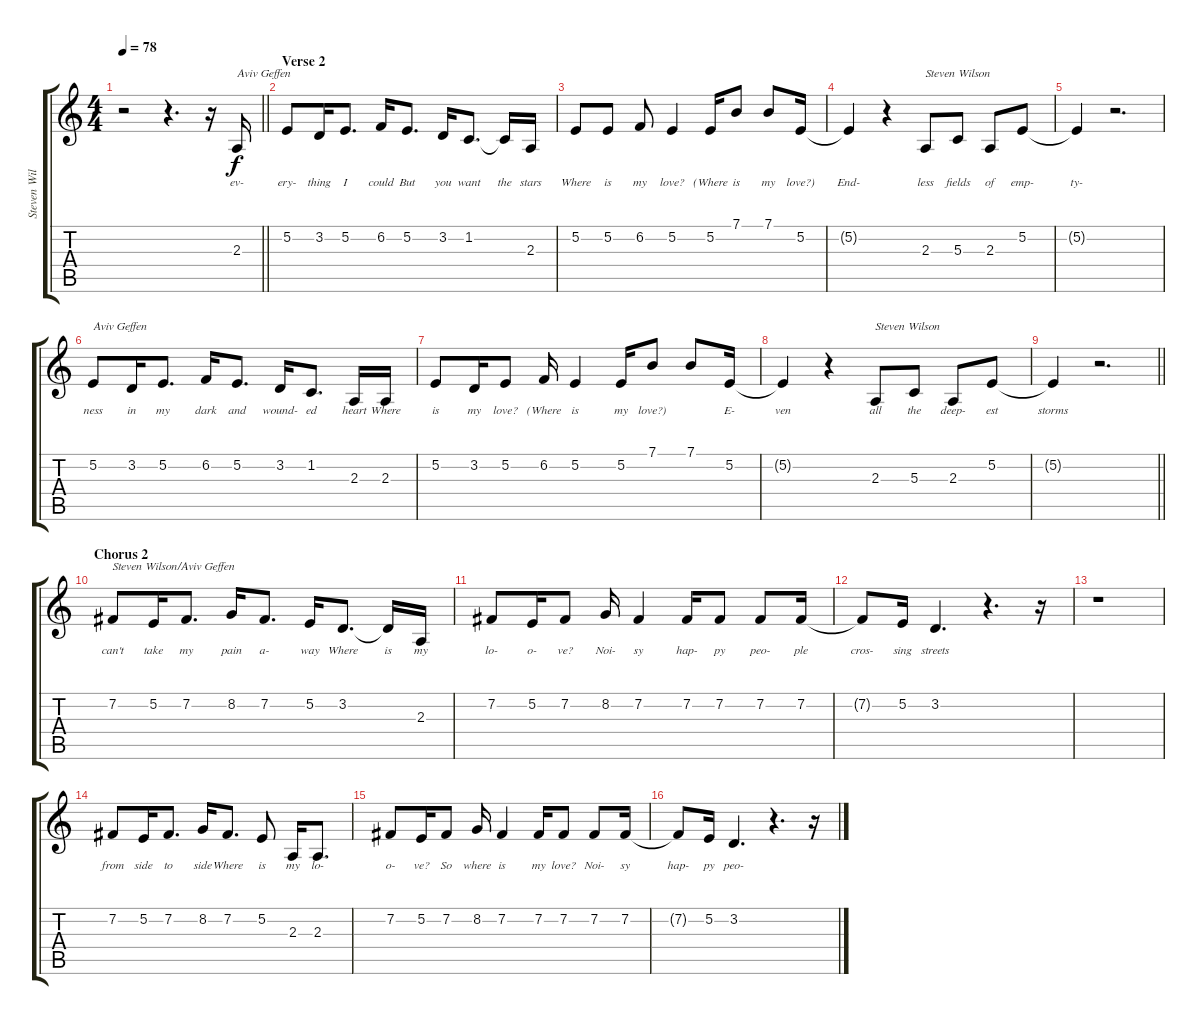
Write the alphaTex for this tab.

\track ("Steven Wilson/Aviv Geffen (Vocals)" "Steven Wil") {instrument oboe}
\staff {score tabs}
\tuning (E4 B3 G3 D3 A2 E2) {hide}
\ts (4 4)
\tempo 78
\clef g2
\barLineRight lightlight
\ks c
r.2{dy f} r.4{d} r.16 2.3.16{txt "Aviv Geffen" lyrics (0 "ev-") lyrics (1 "") lyrics (2 "") lyrics (3 "") lyrics (4 "")} |
\section ("" "Verse 2")
5.2.8{lyrics (0 "ery-") lyrics (1 "") lyrics (2 "") lyrics (3 "") lyrics (4 "")} 3.2.16{lyrics (0 "thing") lyrics (1 "") lyrics (2 "") lyrics (3 "") lyrics (4 "")} 5.2.8{d lyrics (0 "I") lyrics (1 "") lyrics (2 "") lyrics (3 "") lyrics (4 "")} 6.2.16{lyrics (0 "could") lyrics (1 "") lyrics (2 "") lyrics (3 "") lyrics (4 "")} 5.2.8{d lyrics (0 "But") lyrics (1 "") lyrics (2 "") lyrics (3 "") lyrics (4 "")} 3.2.16{lyrics (0 "you") lyrics (1 "") lyrics (2 "") lyrics (3 "") lyrics (4 "")} 1.2.8{d lyrics (0 "want") lyrics (1 "") lyrics (2 "") lyrics (3 "") lyrics (4 "")} 1.2{t}.16{lyrics (0 "the") lyrics (1 "") lyrics (2 "") lyrics (3 "") lyrics (4 "")} 2.3.16{lyrics (0 "stars") lyrics (1 "") lyrics (2 "") lyrics (3 "") lyrics (4 "")} |
5.2.8{lyrics (0 "Where") lyrics (1 "") lyrics (2 "") lyrics (3 "") lyrics (4 "")} 5.2.8{lyrics (0 "is") lyrics (1 "") lyrics (2 "") lyrics (3 "") lyrics (4 "")} 6.2.8{lyrics (0 "my") lyrics (1 "") lyrics (2 "") lyrics (3 "") lyrics (4 "")} 5.2.4{lyrics (0 "love?") lyrics (1 "") lyrics (2 "") lyrics (3 "") lyrics (4 "")} 5.2.16{lyrics (0 "(Where") lyrics (1 "") lyrics (2 "") lyrics (3 "") lyrics (4 "")} 7.1.8{lyrics (0 "is") lyrics (1 "") lyrics (2 "") lyrics (3 "") lyrics (4 "")} 7.1.8{lyrics (0 "my") lyrics (1 "") lyrics (2 "") lyrics (3 "") lyrics (4 "")} 5.2.16{lyrics (0 "love?)") lyrics (1 "") lyrics (2 "") lyrics (3 "") lyrics (4 "")} |
5.2{t}.4{lyrics (0 "End-") lyrics (1 "") lyrics (2 "") lyrics (3 "") lyrics (4 "")} r.4 2.3.8{txt "Steven Wilson" lyrics (0 "less") lyrics (1 "") lyrics (2 "") lyrics (3 "") lyrics (4 "")} 5.3.8{lyrics (0 "fields") lyrics (1 "") lyrics (2 "") lyrics (3 "") lyrics (4 "")} 2.3.8{lyrics (0 "of") lyrics (1 "") lyrics (2 "") lyrics (3 "") lyrics (4 "")} 5.2.8{lyrics (0 "emp-") lyrics (1 "") lyrics (2 "") lyrics (3 "") lyrics (4 "")} |
5.2{t}.4{lyrics (0 "ty-") lyrics (1 "") lyrics (2 "") lyrics (3 "") lyrics (4 "")} r.2{d} |
5.2.8{txt "Aviv Geffen" lyrics (0 "ness") lyrics (1 "") lyrics (2 "") lyrics (3 "") lyrics (4 "")} 3.2.16{lyrics (0 "in") lyrics (1 "") lyrics (2 "") lyrics (3 "") lyrics (4 "")} 5.2.8{d lyrics (0 "my") lyrics (1 "") lyrics (2 "") lyrics (3 "") lyrics (4 "")} 6.2.16{lyrics (0 "dark") lyrics (1 "") lyrics (2 "") lyrics (3 "") lyrics (4 "")} 5.2.8{d lyrics (0 "and") lyrics (1 "") lyrics (2 "") lyrics (3 "") lyrics (4 "")} 3.2.16{lyrics (0 "wound-") lyrics (1 "") lyrics (2 "") lyrics (3 "") lyrics (4 "")} 1.2.8{d lyrics (0 "ed") lyrics (1 "") lyrics (2 "") lyrics (3 "") lyrics (4 "")} 2.3.16{lyrics (0 "heart") lyrics (1 "") lyrics (2 "") lyrics (3 "") lyrics (4 "")} 2.3.16{lyrics (0 "Where") lyrics (1 "") lyrics (2 "") lyrics (3 "") lyrics (4 "")} |
5.2.8{lyrics (0 "is") lyrics (1 "") lyrics (2 "") lyrics (3 "") lyrics (4 "")} 3.2.16{lyrics (0 "my") lyrics (1 "") lyrics (2 "") lyrics (3 "") lyrics (4 "")} 5.2.8{lyrics (0 "love?") lyrics (1 "") lyrics (2 "") lyrics (3 "") lyrics (4 "")} 6.2.16{lyrics (0 "(Where") lyrics (1 "") lyrics (2 "") lyrics (3 "") lyrics (4 "")} 5.2.4{lyrics (0 "is") lyrics (1 "") lyrics (2 "") lyrics (3 "") lyrics (4 "")} 5.2.16{lyrics (0 "my") lyrics (1 "") lyrics (2 "") lyrics (3 "") lyrics (4 "")} 7.1.8{lyrics (0 "love?)") lyrics (1 "") lyrics (2 "") lyrics (3 "") lyrics (4 "")} 7.1.8{lyrics (0 "") lyrics (1 "") lyrics (2 "") lyrics (3 "") lyrics (4 "")} 5.2.16{lyrics (0 "E-") lyrics (1 "") lyrics (2 "") lyrics (3 "") lyrics (4 "")} |
5.2{t}.4{lyrics (0 "ven") lyrics (1 "") lyrics (2 "") lyrics (3 "") lyrics (4 "")} r.4 2.3.8{txt "Steven Wilson" lyrics (0 "all") lyrics (1 "") lyrics (2 "") lyrics (3 "") lyrics (4 "")} 5.3.8{lyrics (0 "the") lyrics (1 "") lyrics (2 "") lyrics (3 "") lyrics (4 "")} 2.3.8{lyrics (0 "deep-") lyrics (1 "") lyrics (2 "") lyrics (3 "") lyrics (4 "")} 5.2.8{lyrics (0 "est") lyrics (1 "") lyrics (2 "") lyrics (3 "") lyrics (4 "")} |
\barLineRight lightlight
5.2{t}.4{lyrics (0 "storms") lyrics (1 "") lyrics (2 "") lyrics (3 "") lyrics (4 "")} r.2{d} |
\section ("" "Chorus 2")
7.2.8{txt "Steven Wilson/Aviv Geffen" lyrics (0 "can't") lyrics (1 "") lyrics (2 "") lyrics (3 "") lyrics (4 "")} 5.2.16{lyrics (0 "take") lyrics (1 "") lyrics (2 "") lyrics (3 "") lyrics (4 "")} 7.2.8{d lyrics (0 "my") lyrics (1 "") lyrics (2 "") lyrics (3 "") lyrics (4 "")} 8.2.16{lyrics (0 "pain") lyrics (1 "") lyrics (2 "") lyrics (3 "") lyrics (4 "")} 7.2.8{d lyrics (0 "a-") lyrics (1 "") lyrics (2 "") lyrics (3 "") lyrics (4 "")} 5.2.16{lyrics (0 "way") lyrics (1 "") lyrics (2 "") lyrics (3 "") lyrics (4 "")} 3.2.8{d lyrics (0 "Where") lyrics (1 "") lyrics (2 "") lyrics (3 "") lyrics (4 "")} 3.2{t}.16{lyrics (0 "is") lyrics (1 "") lyrics (2 "") lyrics (3 "") lyrics (4 "")} 2.3.16{lyrics (0 "my") lyrics (1 "") lyrics (2 "") lyrics (3 "") lyrics (4 "")} |
7.2.8{lyrics (0 "lo-") lyrics (1 "") lyrics (2 "") lyrics (3 "") lyrics (4 "")} 5.2.16{lyrics (0 "o-") lyrics (1 "") lyrics (2 "") lyrics (3 "") lyrics (4 "")} 7.2.8{lyrics (0 "ve?") lyrics (1 "") lyrics (2 "") lyrics (3 "") lyrics (4 "")} 8.2.16{lyrics (0 "Noi-") lyrics (1 "") lyrics (2 "") lyrics (3 "") lyrics (4 "")} 7.2.4{lyrics (0 "sy") lyrics (1 "") lyrics (2 "") lyrics (3 "") lyrics (4 "")} 7.2.16{lyrics (0 "hap-") lyrics (1 "") lyrics (2 "") lyrics (3 "") lyrics (4 "")} 7.2.8{lyrics (0 "py") lyrics (1 "") lyrics (2 "") lyrics (3 "") lyrics (4 "")} 7.2.8{lyrics (0 "peo-") lyrics (1 "") lyrics (2 "") lyrics (3 "") lyrics (4 "")} 7.2.16{lyrics (0 "ple") lyrics (1 "") lyrics (2 "") lyrics (3 "") lyrics (4 "")} |
7.2{t}.8{lyrics (0 "cros-") lyrics (1 "") lyrics (2 "") lyrics (3 "") lyrics (4 "")} 5.2.16{lyrics (0 "sing") lyrics (1 "") lyrics (2 "") lyrics (3 "") lyrics (4 "")} 3.2.4{d lyrics (0 "streets") lyrics (1 "") lyrics (2 "") lyrics (3 "") lyrics (4 "")} r.4{d} r.16 |
r.1 |
7.2.8{lyrics (0 "from") lyrics (1 "") lyrics (2 "") lyrics (3 "") lyrics (4 "")} 5.2.16{lyrics (0 "side") lyrics (1 "") lyrics (2 "") lyrics (3 "") lyrics (4 "")} 7.2.8{d lyrics (0 "to") lyrics (1 "") lyrics (2 "") lyrics (3 "") lyrics (4 "")} 8.2.16{lyrics (0 "side") lyrics (1 "") lyrics (2 "") lyrics (3 "") lyrics (4 "")} 7.2.8{d lyrics (0 "Where") lyrics (1 "") lyrics (2 "") lyrics (3 "") lyrics (4 "")} 5.2.8{lyrics (0 "is") lyrics (1 "") lyrics (2 "") lyrics (3 "") lyrics (4 "")} 2.3.16{lyrics (0 "my") lyrics (1 "") lyrics (2 "") lyrics (3 "") lyrics (4 "")} 2.3.8{d lyrics (0 "lo-") lyrics (1 "") lyrics (2 "") lyrics (3 "") lyrics (4 "")} |
7.2.8{lyrics (0 "o-") lyrics (1 "") lyrics (2 "") lyrics (3 "") lyrics (4 "")} 5.2.16{lyrics (0 "ve?") lyrics (1 "") lyrics (2 "") lyrics (3 "") lyrics (4 "")} 7.2.8{lyrics (0 "So") lyrics (1 "") lyrics (2 "") lyrics (3 "") lyrics (4 "")} 8.2.16{lyrics (0 "where") lyrics (1 "") lyrics (2 "") lyrics (3 "") lyrics (4 "")} 7.2.4{lyrics (0 "is") lyrics (1 "") lyrics (2 "") lyrics (3 "") lyrics (4 "")} 7.2.16{lyrics (0 "my") lyrics (1 "") lyrics (2 "") lyrics (3 "") lyrics (4 "")} 7.2.8{lyrics (0 "love?") lyrics (1 "") lyrics (2 "") lyrics (3 "") lyrics (4 "")} 7.2.8{lyrics (0 "Noi-") lyrics (1 "") lyrics (2 "") lyrics (3 "") lyrics (4 "")} 7.2.16{lyrics (0 "sy") lyrics (1 "") lyrics (2 "") lyrics (3 "") lyrics (4 "")} |
7.2{t}.8{lyrics (0 "hap-") lyrics (1 "") lyrics (2 "") lyrics (3 "") lyrics (4 "")} 5.2.16{lyrics (0 "py") lyrics (1 "") lyrics (2 "") lyrics (3 "") lyrics (4 "")} 3.2.4{d lyrics (0 "peo-") lyrics (1 "") lyrics (2 "") lyrics (3 "") lyrics (4 "")} r.4{d} r.16
